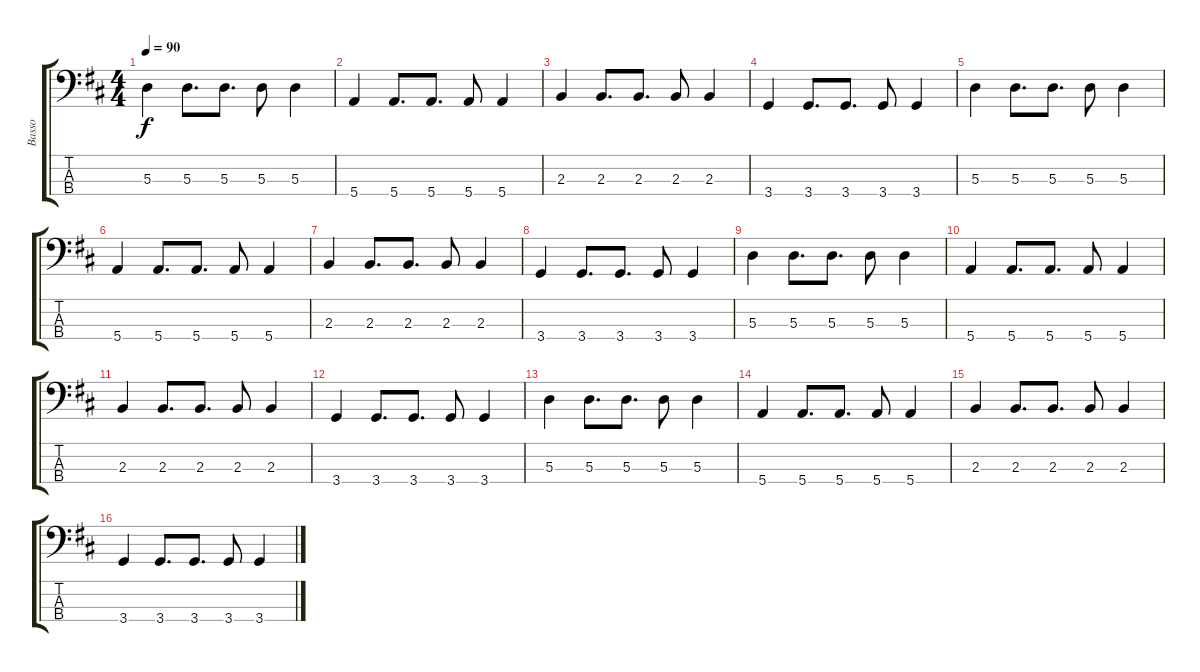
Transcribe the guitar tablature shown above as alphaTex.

\track ("Basso" "Basso") {instrument electricbassfinger}
\staff {score tabs}
\tuning (G2 D2 A1 E1) {hide}
\ts (4 4)
\tempo 90
\clef f4
\ks d
5.3.4{dy f} 5.3.8{d} 5.3.8{d} 5.3.8 5.3.4 |
5.4.4 5.4.8{d} 5.4.8{d} 5.4.8 5.4.4 |
2.3.4 2.3.8{d} 2.3.8{d} 2.3.8 2.3.4 |
3.4.4 3.4.8{d} 3.4.8{d} 3.4.8 3.4.4 |
5.3.4 5.3.8{d} 5.3.8{d} 5.3.8 5.3.4 |
5.4.4 5.4.8{d} 5.4.8{d} 5.4.8 5.4.4 |
2.3.4 2.3.8{d} 2.3.8{d} 2.3.8 2.3.4 |
3.4.4 3.4.8{d} 3.4.8{d} 3.4.8 3.4.4 |
5.3.4 5.3.8{d} 5.3.8{d} 5.3.8 5.3.4 |
5.4.4 5.4.8{d} 5.4.8{d} 5.4.8 5.4.4 |
2.3.4 2.3.8{d} 2.3.8{d} 2.3.8 2.3.4 |
3.4.4 3.4.8{d} 3.4.8{d} 3.4.8 3.4.4 |
5.3.4 5.3.8{d} 5.3.8{d} 5.3.8 5.3.4 |
5.4.4 5.4.8{d} 5.4.8{d} 5.4.8 5.4.4 |
2.3.4 2.3.8{d} 2.3.8{d} 2.3.8 2.3.4 |
3.4.4 3.4.8{d} 3.4.8{d} 3.4.8 3.4.4
